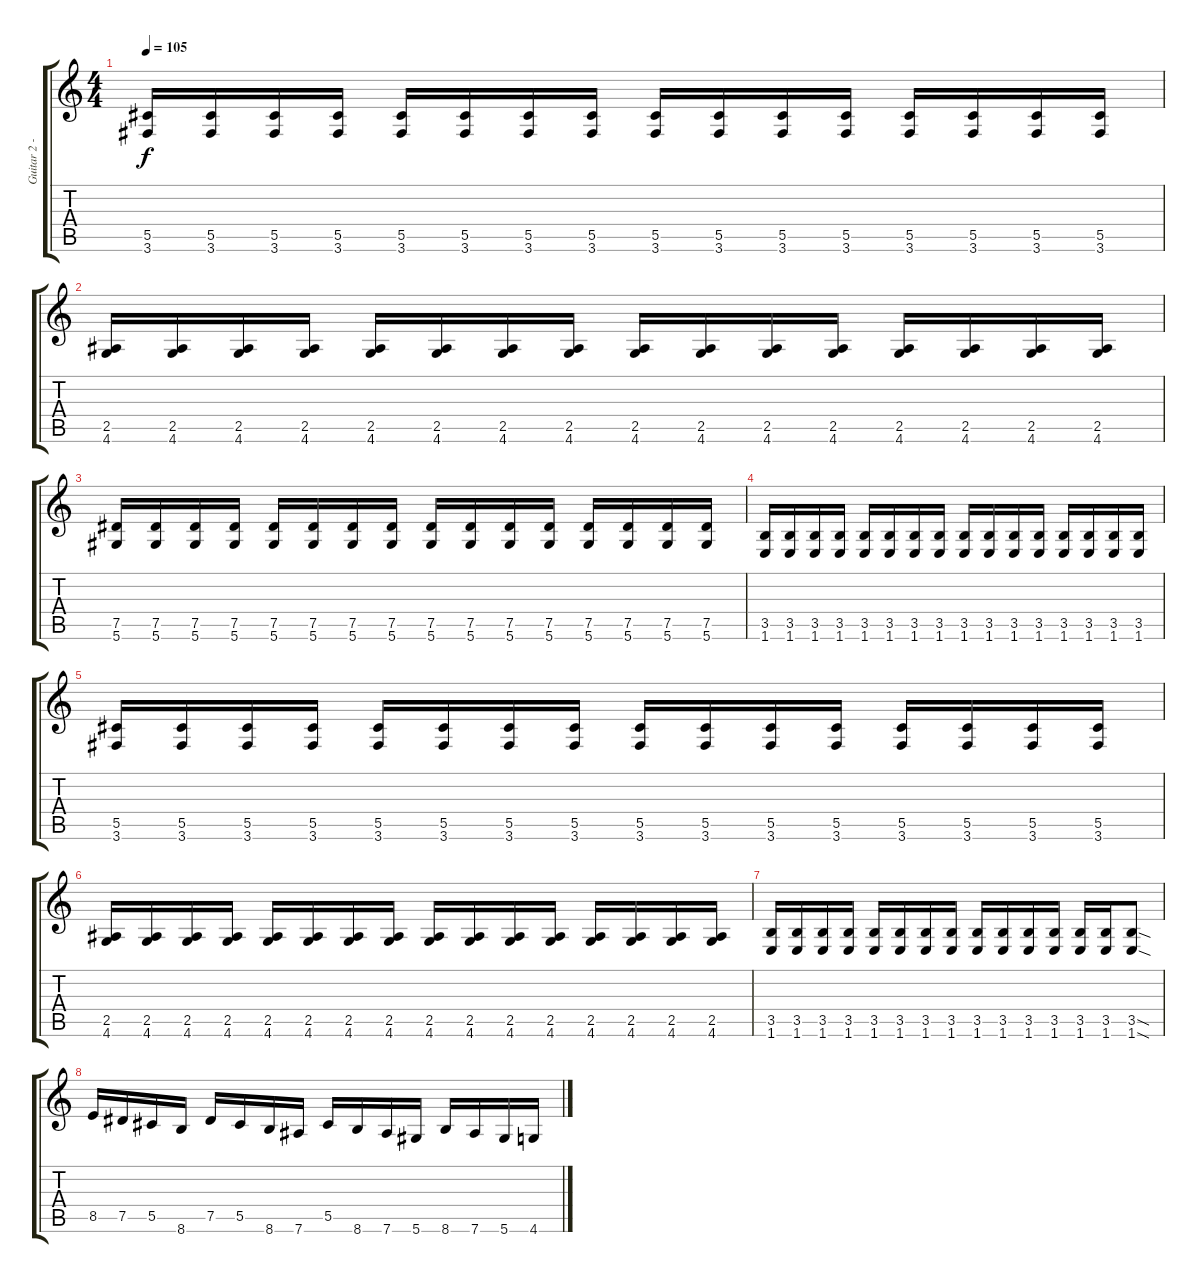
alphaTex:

\track ("Guitar 2 - BG" "Guitar 2 -") {instrument distortionguitar}
\staff {score tabs}
\tuning (Eb4 Bb3 Gb3 Db3 Ab2 Eb2) {hide}
\ts (4 4)
\tempo 105
\clef g2
\ks c
(5.5 3.6).16{dy f} (5.5 3.6).16 (5.5 3.6).16 (5.5 3.6).16 (5.5 3.6).16 (5.5 3.6).16 (5.5 3.6).16 (5.5 3.6).16 (5.5 3.6).16 (5.5 3.6).16 (5.5 3.6).16 (5.5 3.6).16 (5.5 3.6).16 (5.5 3.6).16 (5.5 3.6).16 (5.5 3.6).16 |
(2.5 4.6).16 (2.5 4.6).16 (2.5 4.6).16 (2.5 4.6).16 (2.5 4.6).16 (2.5 4.6).16 (2.5 4.6).16 (2.5 4.6).16 (2.5 4.6).16 (2.5 4.6).16 (2.5 4.6).16 (2.5 4.6).16 (2.5 4.6).16 (2.5 4.6).16 (2.5 4.6).16 (2.5 4.6).16 |
(7.5 5.6).16 (7.5 5.6).16 (7.5 5.6).16 (7.5 5.6).16 (7.5 5.6).16 (7.5 5.6).16 (7.5 5.6).16 (7.5 5.6).16 (7.5 5.6).16 (7.5 5.6).16 (7.5 5.6).16 (7.5 5.6).16 (7.5 5.6).16 (7.5 5.6).16 (7.5 5.6).16 (7.5 5.6).16 |
(3.5 1.6).16 (3.5 1.6).16 (3.5 1.6).16 (3.5 1.6).16 (3.5 1.6).16 (3.5 1.6).16 (3.5 1.6).16 (3.5 1.6).16 (3.5 1.6).16 (3.5 1.6).16 (3.5 1.6).16 (3.5 1.6).16 (3.5 1.6).16 (3.5 1.6).16 (3.5 1.6).16 (3.5 1.6).16 |
(5.5 3.6).16 (5.5 3.6).16 (5.5 3.6).16 (5.5 3.6).16 (5.5 3.6).16 (5.5 3.6).16 (5.5 3.6).16 (5.5 3.6).16 (5.5 3.6).16 (5.5 3.6).16 (5.5 3.6).16 (5.5 3.6).16 (5.5 3.6).16 (5.5 3.6).16 (5.5 3.6).16 (5.5 3.6).16 |
(2.5 4.6).16 (2.5 4.6).16 (2.5 4.6).16 (2.5 4.6).16 (2.5 4.6).16 (2.5 4.6).16 (2.5 4.6).16 (2.5 4.6).16 (2.5 4.6).16 (2.5 4.6).16 (2.5 4.6).16 (2.5 4.6).16 (2.5 4.6).16 (2.5 4.6).16 (2.5 4.6).16 (2.5 4.6).16 |
(3.5 1.6).16 (3.5 1.6).16 (3.5 1.6).16 (3.5 1.6).16 (3.5 1.6).16 (3.5 1.6).16 (3.5 1.6).16 (3.5 1.6).16 (3.5 1.6).16 (3.5 1.6).16 (3.5 1.6).16 (3.5 1.6).16 (3.5 1.6).16 (3.5 1.6).16 (3.5{sod} 1.6{sod}).8 |
8.5.16 7.5.16 5.5.16 8.6.16 7.5.16 5.5.16 8.6.16 7.6.16 5.5.16 8.6.16 7.6.16 5.6.16 8.6.16 7.6.16 5.6.16 4.6.16
